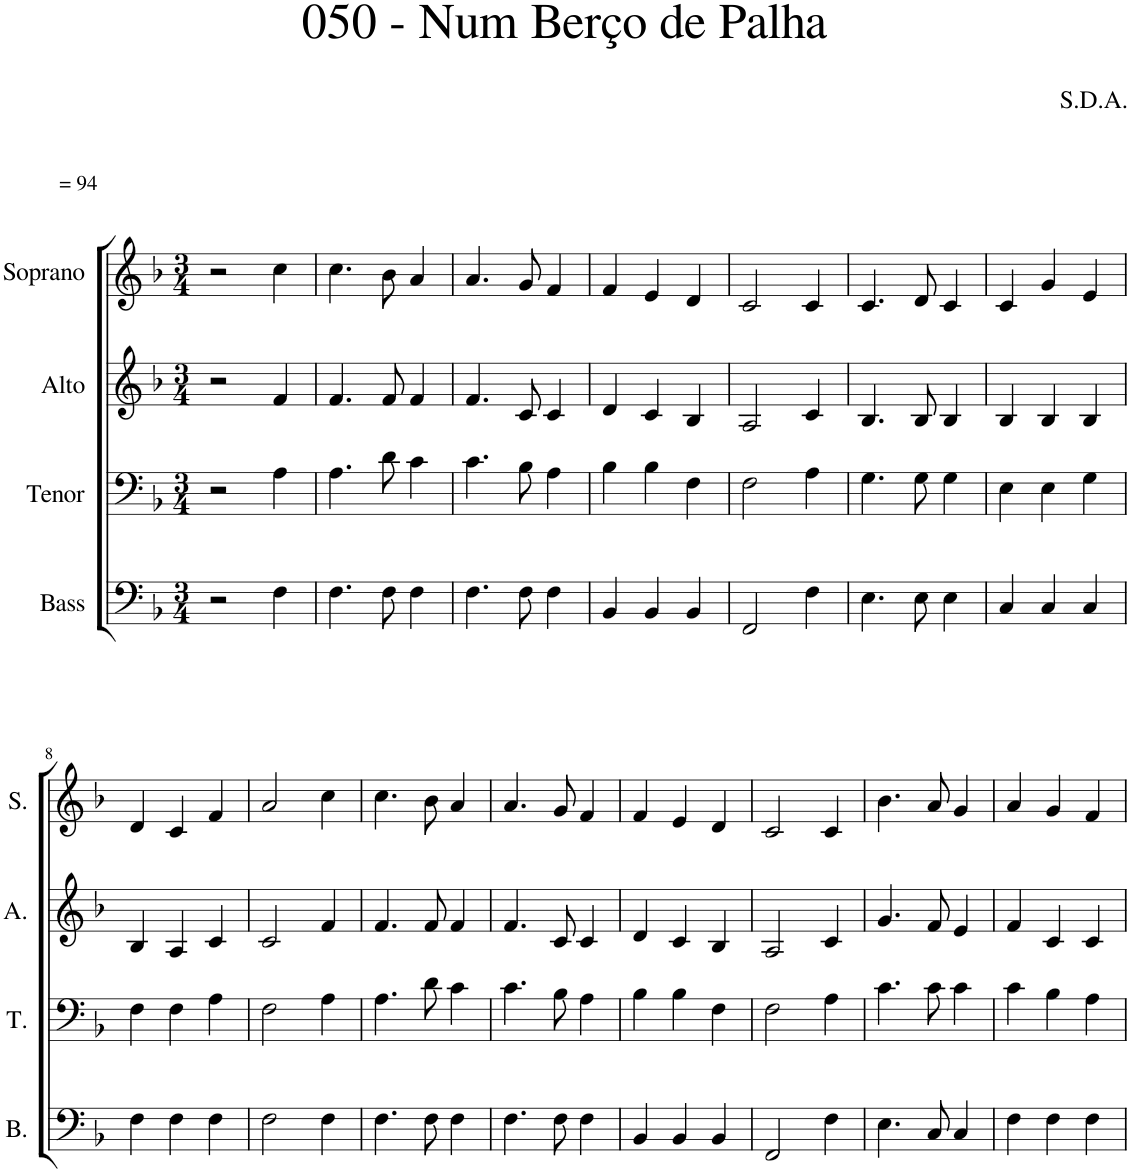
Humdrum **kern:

**kern	**kern	**kern	**kern
*part4	*part3	*part2	*part1
*staff4	*staff3	*staff2	*staff1
*I"Bass	*I"Tenor	*I"Alto	*I"Soprano
*I'B.	*I'T.	*I'A.	*I'S.
*clefF4	*clefF4	*clefG2	*clefG2
*k[b-]	*k[b-]	*k[b-]	*k[b-]
*M3/4	*M3/4	*M3/4	*M3/4
=1	=1	=1	=1
!	!	!	!LO:TX:a:t== 94
2r	2r	2r	2r
4F\	4A\	4f/	4cc\
=2	=2	=2	=2
4.F\	4.A\	4.f/	4.cc\
8F\	8d\	8f/	8b-\
4F\	4c\	4f/	4a/
=3	=3	=3	=3
4.F\	4.c\	4.f/	4.a/
8F\	8B-\	8c/	8g/
4F\	4A\	4c/	4f/
=4	=4	=4	=4
4BB-/	4B-\	4d/	4f/
4BB-/	4B-\	4c/	4e/
4BB-/	4F\	4B-/	4d/
=5	=5	=5	=5
2FF/	2F\	2A/	2c/
4F\	4A\	4c/	4c/
=6	=6	=6	=6
4.E\	4.G\	4.B-/	4.c/
8E\	8G\	8B-/	8d/
4E\	4G\	4B-/	4c/
=7	=7	=7	=7
4C/	4E\	4B-/	4c/
4C/	4E\	4B-/	4g/
4C/	4G\	4B-/	4e/
!!LO:LB:g=z
=8	=8	=8	=8
4F\	4F\	4B-/	4d/
4F\	4F\	4A/	4c/
4F\	4A\	4c/	4f/
=9	=9	=9	=9
2F\	2F\	2c/	2a/
4F\	4A\	4f/	4cc\
=10	=10	=10	=10
4.F\	4.A\	4.f/	4.cc\
8F\	8d\	8f/	8b-\
4F\	4c\	4f/	4a/
=11	=11	=11	=11
4.F\	4.c\	4.f/	4.a/
8F\	8B-\	8c/	8g/
4F\	4A\	4c/	4f/
=12	=12	=12	=12
4BB-/	4B-\	4d/	4f/
4BB-/	4B-\	4c/	4e/
4BB-/	4F\	4B-/	4d/
=13	=13	=13	=13
2FF/	2F\	2A/	2c/
4F\	4A\	4c/	4c/
=14	=14	=14	=14
4.E\	4.c\	4.g/	4.b-\
8C/	8c\	8f/	8a/
4C/	4c\	4e/	4g/
=15	=15	=15	=15
4F\	4c\	4f/	4a/
4F\	4B-\	4c/	4g/
4F\	4A\	4c/	4f/
=	=	=	=
*-	*-	*-	*-
